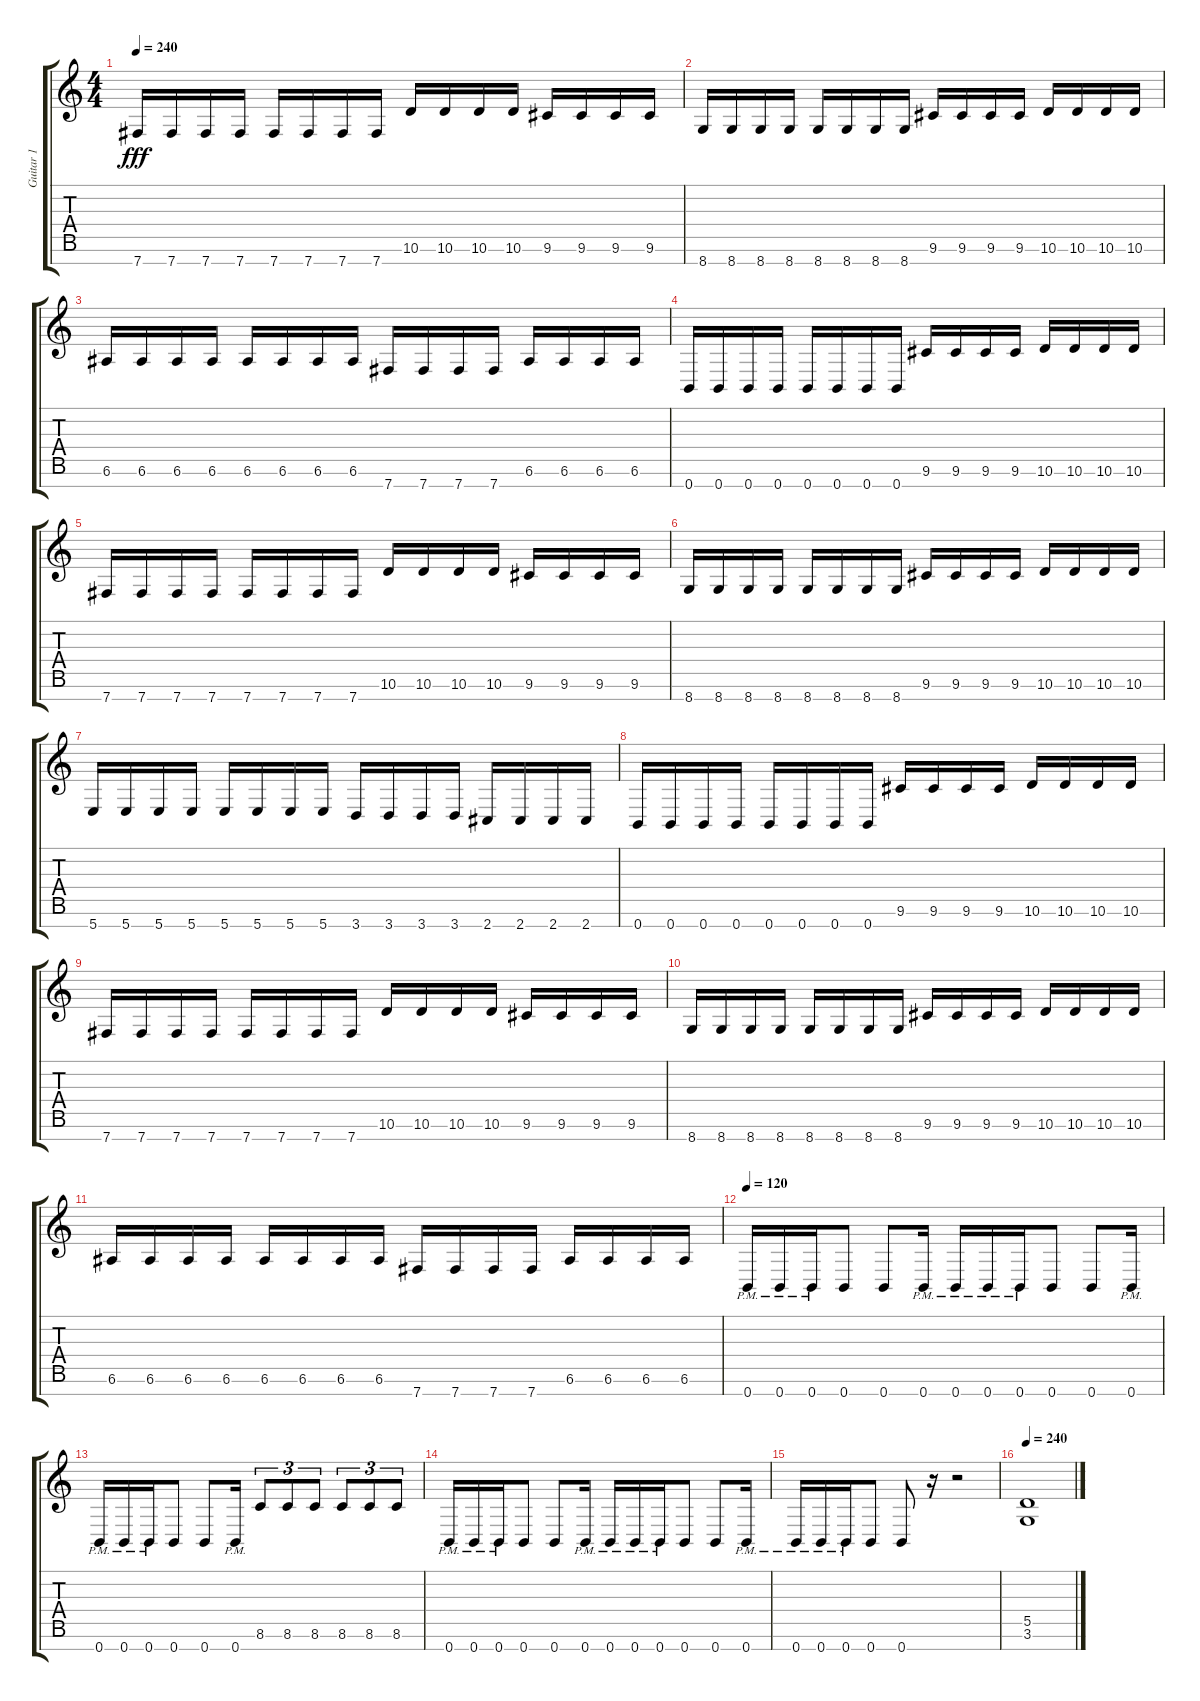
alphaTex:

\track ("Guitar 1" "Guitar 1") {instrument overdrivenguitar}
\staff {score tabs}
\tuning (E4 B3 G3 D3 A2 E2 B1) {hide}
\ts (4 4)
\tempo 240
\clef g2
\ks c
7.7.16{dy fff} 7.7.16 7.7.16 7.7.16 7.7.16 7.7.16 7.7.16 7.7.16 10.6.16 10.6.16 10.6.16 10.6.16 9.6.16 9.6.16 9.6.16 9.6.16 |
8.7.16 8.7.16 8.7.16 8.7.16 8.7.16 8.7.16 8.7.16 8.7.16 9.6.16 9.6.16 9.6.16 9.6.16 10.6.16 10.6.16 10.6.16 10.6.16 |
6.6.16 6.6.16 6.6.16 6.6.16 6.6.16 6.6.16 6.6.16 6.6.16 7.7.16 7.7.16 7.7.16 7.7.16 6.6.16 6.6.16 6.6.16 6.6.16 |
0.7.16 0.7.16 0.7.16 0.7.16 0.7.16 0.7.16 0.7.16 0.7.16 9.6.16 9.6.16 9.6.16 9.6.16 10.6.16 10.6.16 10.6.16 10.6.16 |
7.7.16 7.7.16 7.7.16 7.7.16 7.7.16 7.7.16 7.7.16 7.7.16 10.6.16 10.6.16 10.6.16 10.6.16 9.6.16 9.6.16 9.6.16 9.6.16 |
8.7.16 8.7.16 8.7.16 8.7.16 8.7.16 8.7.16 8.7.16 8.7.16 9.6.16 9.6.16 9.6.16 9.6.16 10.6.16 10.6.16 10.6.16 10.6.16 |
5.7.16 5.7.16 5.7.16 5.7.16 5.7.16 5.7.16 5.7.16 5.7.16 3.7.16 3.7.16 3.7.16 3.7.16 2.7.16 2.7.16 2.7.16 2.7.16 |
0.7.16 0.7.16 0.7.16 0.7.16 0.7.16 0.7.16 0.7.16 0.7.16 9.6.16 9.6.16 9.6.16 9.6.16 10.6.16 10.6.16 10.6.16 10.6.16 |
7.7.16 7.7.16 7.7.16 7.7.16 7.7.16 7.7.16 7.7.16 7.7.16 10.6.16 10.6.16 10.6.16 10.6.16 9.6.16 9.6.16 9.6.16 9.6.16 |
8.7.16 8.7.16 8.7.16 8.7.16 8.7.16 8.7.16 8.7.16 8.7.16 9.6.16 9.6.16 9.6.16 9.6.16 10.6.16 10.6.16 10.6.16 10.6.16 |
6.6.16 6.6.16 6.6.16 6.6.16 6.6.16 6.6.16 6.6.16 6.6.16 7.7.16 7.7.16 7.7.16 7.7.16 6.6.16 6.6.16 6.6.16 6.6.16 |
\tempo 120
0.7{pm}.16 0.7{pm}.16 0.7{pm}.16 0.7.8 0.7.8 0.7{pm}.16 0.7{pm}.16 0.7{pm}.16 0.7{pm}.16 0.7.8 0.7.8 0.7{pm}.16 |
0.7{pm}.16 0.7{pm}.16 0.7{pm}.16 0.7.8 0.7.8 0.7{pm}.16 8.6.8{tu (3 2)} 8.6.8{tu (3 2)} 8.6.8{tu (3 2)} 8.6.8{tu (3 2)} 8.6.8{tu (3 2)} 8.6.8{tu (3 2)} |
0.7{pm}.16 0.7{pm}.16 0.7{pm}.16 0.7.8 0.7.8 0.7{pm}.16 0.7{pm}.16 0.7{pm}.16 0.7{pm}.16 0.7.8 0.7.8 0.7{pm}.16 |
0.7{pm}.16 0.7{pm}.16 0.7{pm}.16 0.7.8 0.7.8 r.16 r.2 |
\tempo 240
(5.5 3.6).1
